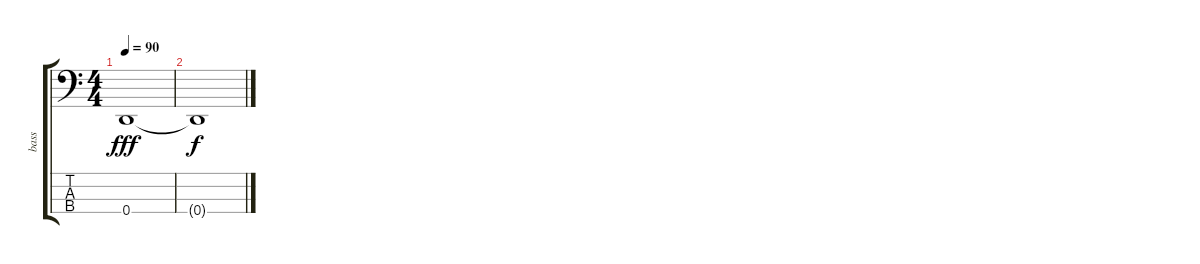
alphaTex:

\track ("bass" "bass") {instrument electricbassfinger}
\staff {score tabs}
\tuning (G2 D2 A1 D1) {hide}
\ts (4 4)
\tempo 90
\clef f4
\ks c
0.4.1{dy fff} |
0.4{t}.1{dy f}
